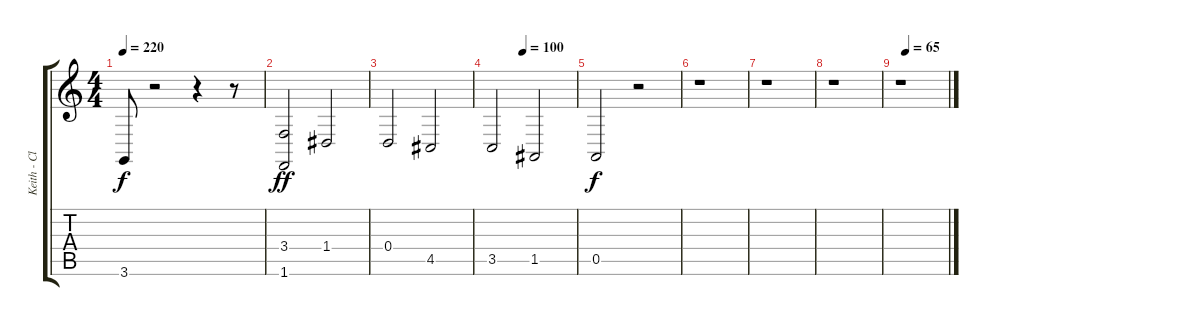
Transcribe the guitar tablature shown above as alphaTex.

\track ("Keith - Clavinet LH" "Keith - Cl") {instrument clavinet}
\staff {score tabs}
\tuning (E4 B3 G3 D3 A2 E2) {hide}
\ts (4 4)
\tempo 220
\clef g2
\ks c
3.6.8{dy f} r.2 r.4 r.8 |
(3.4 1.6).2{dy ff} 1.4.2 |
0.4.2 4.5.2 |
\tempo (100 0.375)
3.5.2 1.5.2 |
0.5.2{dy f} r.2 |
r.1 |
r.1 |
r.1 |
\tempo (65 0.125)
r.1
